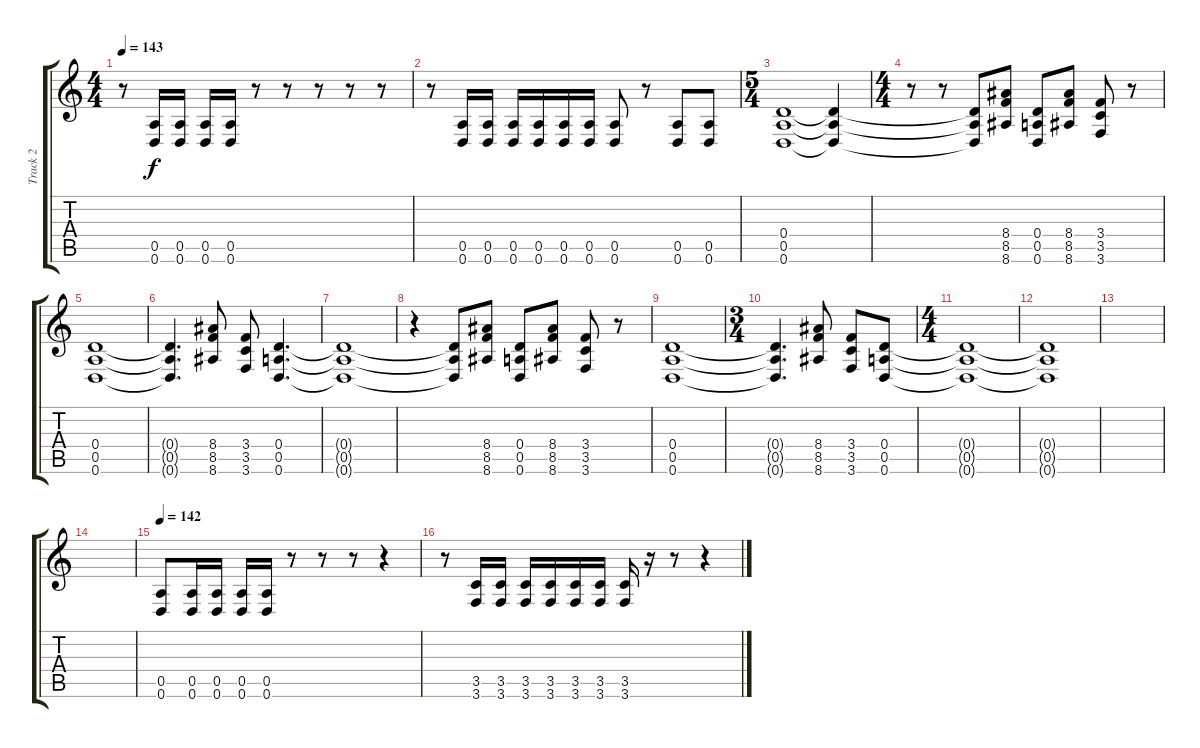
\track ("Track 2" "Track 2") {instrument distortionguitar}
\staff {score tabs}
\tuning (E4 B3 G3 D3 A2 D2) {hide}
\ts (4 4)
\tempo 143
\clef g2
\ks c
r.8{dy f} (0.5 0.6).16 (0.5 0.6).16 (0.5 0.6).16 (0.5 0.6).16 r.8 r.8 r.8 r.8 r.8 |
r.8 (0.5 0.6).16 (0.5 0.6).16 (0.5 0.6).16 (0.5 0.6).16 (0.5 0.6).16 (0.5 0.6).16 (0.5 0.6).8 r.8 (0.5 0.6).8 (0.5 0.6).8 |
\ts (5 4)
(0.4 0.5 0.6).1 (0.4{t} 0.5{t} 0.6{t}).4 |
\ts (4 4)
r.8 r.8 (0.4{t} 0.5{t} 0.6{t}).8 (8.4 8.5 8.6).8 (0.4 0.5 0.6).8 (8.4 8.5 8.6).8 (3.4 3.5 3.6).8 r.8 |
(0.4 0.5 0.6).1 |
(0.4{t} 0.5{t} 0.6{t}).4{d} (8.4 8.5 8.6).8 (3.4 3.5 3.6).8 (0.4 0.5 0.6).4{d} |
(0.4{t} 0.5{t} 0.6{t}).1 |
r.4 (0.4{t} 0.5{t} 0.6{t}).8 (8.4 8.5 8.6).8 (0.4 0.5 0.6).8 (8.4 8.5 8.6).8 (3.4 3.5 3.6).8 r.8 |
(0.4 0.5 0.6).1 |
\ts (3 4)
(0.4{t} 0.5{t} 0.6{t}).4{d} (8.4 8.5 8.6).8 (3.4 3.5 3.6).8 (0.4 0.5 0.6).8 |
\ts (4 4)
(0.4{t} 0.5{t} 0.6{t}).1 |
(0.4{t} 0.5{t} 0.6{t}).1 |
|
|
\tempo 142
(0.5 0.6).8 (0.5 0.6).16 (0.5 0.6).16 (0.5 0.6).16 (0.5 0.6).16 r.8 r.8 r.8 r.4 |
r.8 (3.5 3.6).16 (3.5 3.6).16 (3.5 3.6).16 (3.5 3.6).16 (3.5 3.6).16 (3.5 3.6).16 (3.5 3.6).16 r.16 r.8 r.4
